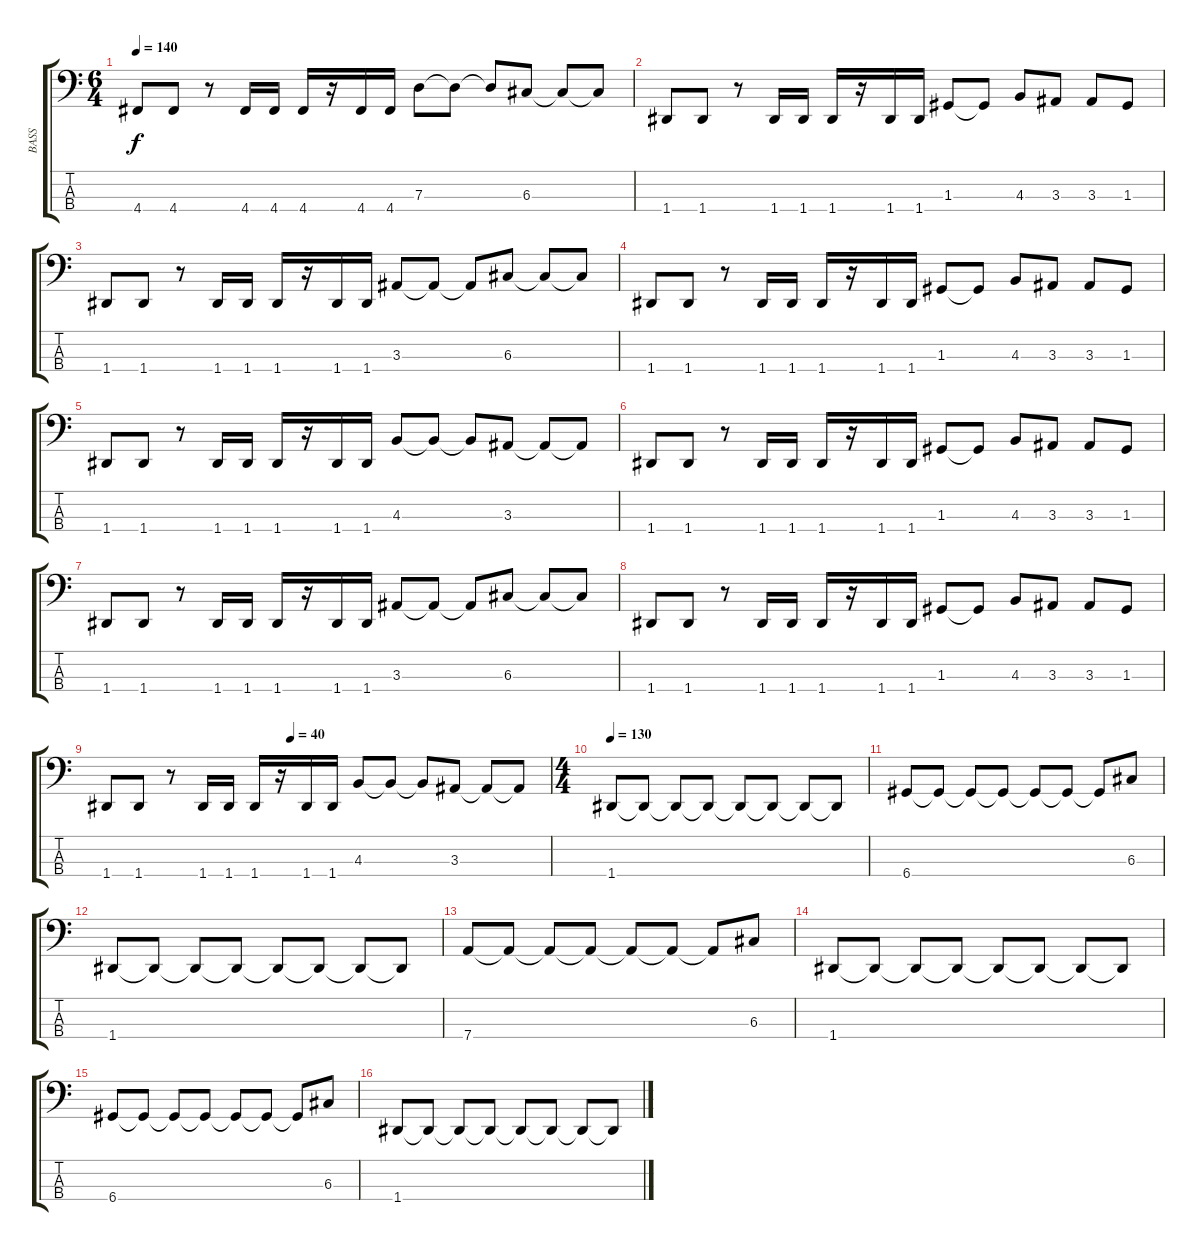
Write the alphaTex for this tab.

\track ("BASS" "BASS") {instrument electricbassfinger}
\staff {score tabs}
\tuning (F2 C2 G1 D1) {hide}
\ts (6 4)
\tempo 140
\clef f4
\ks c
4.4.8{dy f} 4.4.8 r.8 4.4.16 4.4.16 4.4.16 r.16 4.4.16 4.4.16 7.3.8 7.3{t}.8 7.3{t}.8 6.3.8 6.3{t}.8 6.3{t}.8 |
1.4.8 1.4.8 r.8 1.4.16 1.4.16 1.4.16 r.16 1.4.16 1.4.16 1.3.8 1.3{t}.8 4.3.8 3.3.8 3.3.8 1.3.8 |
1.4.8 1.4.8 r.8 1.4.16 1.4.16 1.4.16 r.16 1.4.16 1.4.16 3.3.8 3.3{t}.8 3.3{t}.8 6.3.8 6.3{t}.8 6.3{t}.8 |
1.4.8 1.4.8 r.8 1.4.16 1.4.16 1.4.16 r.16 1.4.16 1.4.16 1.3.8 1.3{t}.8 4.3.8 3.3.8 3.3.8 1.3.8 |
1.4.8 1.4.8 r.8 1.4.16 1.4.16 1.4.16 r.16 1.4.16 1.4.16 4.3.8 4.3{t}.8 4.3{t}.8 3.3.8 3.3{t}.8 3.3{t}.8 |
1.4.8 1.4.8 r.8 1.4.16 1.4.16 1.4.16 r.16 1.4.16 1.4.16 1.3.8 1.3{t}.8 4.3.8 3.3.8 3.3.8 1.3.8 |
1.4.8 1.4.8 r.8 1.4.16 1.4.16 1.4.16 r.16 1.4.16 1.4.16 3.3.8 3.3{t}.8 3.3{t}.8 6.3.8 6.3{t}.8 6.3{t}.8 |
1.4.8 1.4.8 r.8 1.4.16 1.4.16 1.4.16 r.16 1.4.16 1.4.16 1.3.8 1.3{t}.8 4.3.8 3.3.8 3.3.8 1.3.8 |
\tempo (40 0.4166666666666667)
1.4.8 1.4.8 r.8 1.4.16 1.4.16 1.4.16 r.16 1.4.16 1.4.16 4.3.8 4.3{t}.8 4.3{t}.8 3.3.8 3.3{t}.8 3.3{t}.8 |
\ts (4 4)
\tempo 130
1.4.8 1.4{t}.8 1.4{t}.8 1.4{t}.8 1.4{t}.8 1.4{t}.8 1.4{t}.8 1.4{t}.8 |
6.4.8 6.4{t}.8 6.4{t}.8 6.4{t}.8 6.4{t}.8 6.4{t}.8 6.4{t}.8 6.3.8 |
1.4.8 1.4{t}.8 1.4{t}.8 1.4{t}.8 1.4{t}.8 1.4{t}.8 1.4{t}.8 1.4{t}.8 |
7.4.8 7.4{t}.8 7.4{t}.8 7.4{t}.8 7.4{t}.8 7.4{t}.8 7.4{t}.8 6.3.8 |
1.4.8 1.4{t}.8 1.4{t}.8 1.4{t}.8 1.4{t}.8 1.4{t}.8 1.4{t}.8 1.4{t}.8 |
6.4.8 6.4{t}.8 6.4{t}.8 6.4{t}.8 6.4{t}.8 6.4{t}.8 6.4{t}.8 6.3.8 |
1.4.8 1.4{t}.8 1.4{t}.8 1.4{t}.8 1.4{t}.8 1.4{t}.8 1.4{t}.8 1.4{t}.8
